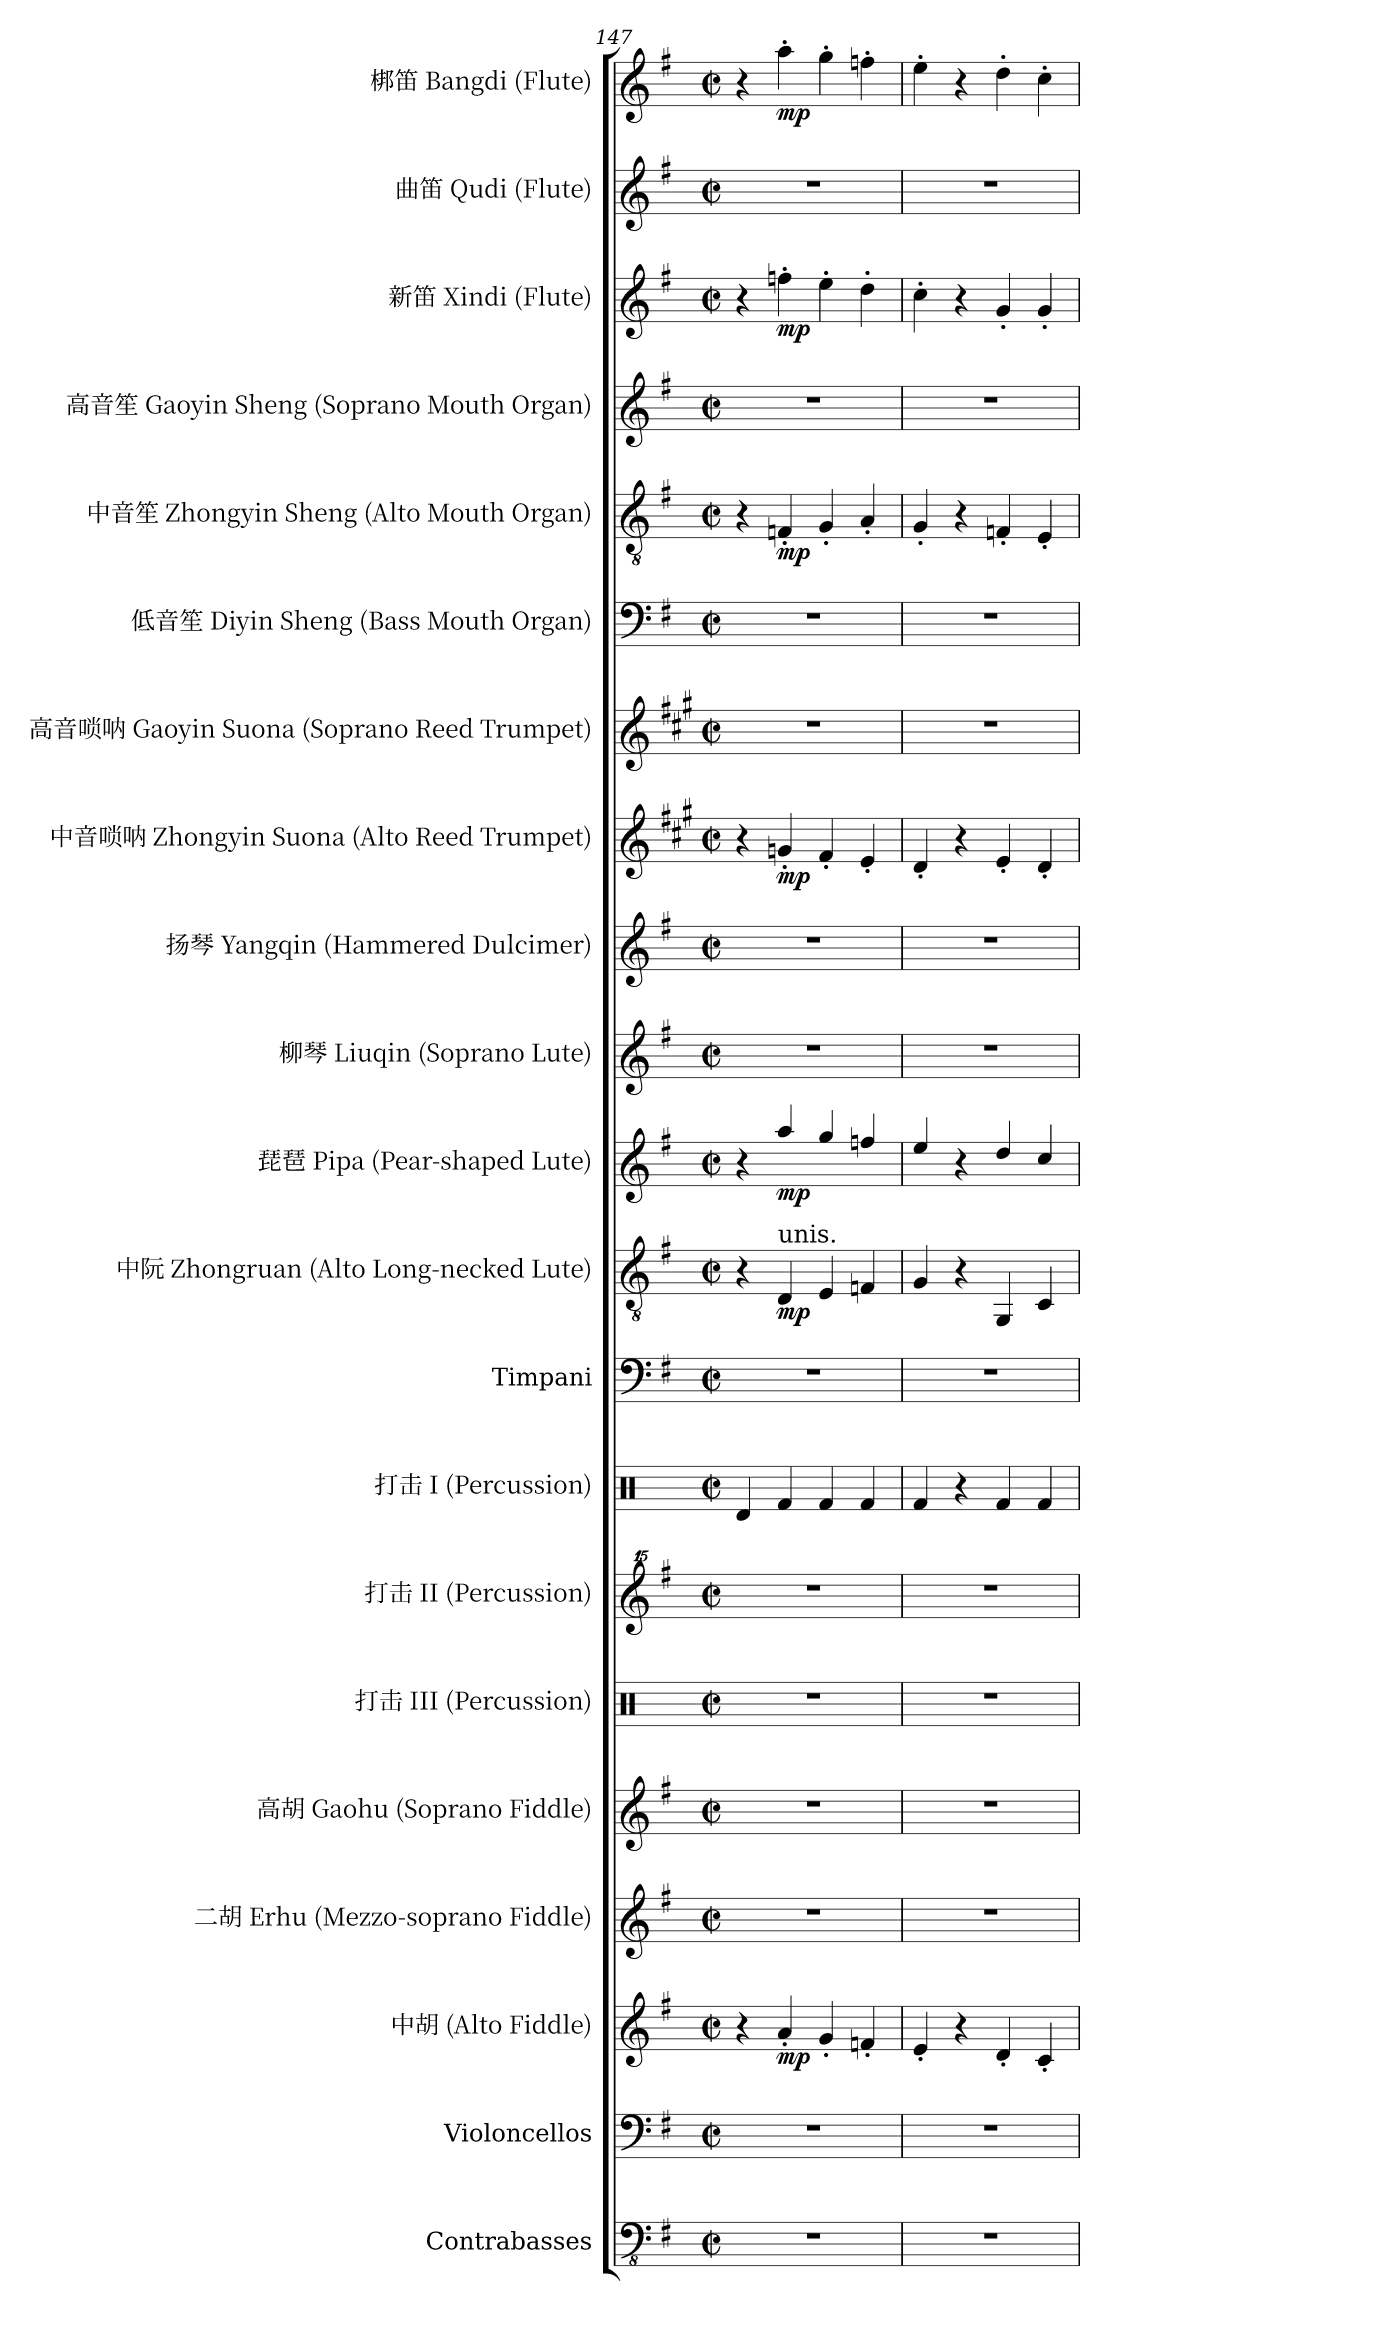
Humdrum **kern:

**kern	**kern	**kern	**dynam	**kern	**kern	**kern	**kern	**kern	**kern	**kern	**dynam	**kern	**dynam	**kern	**kern	**kern	**dynam	**kern	**kern	**kern	**dynam	**kern	**kern	**dynam	**kern	**kern	**dynam
*part21	*part20	*part19	*part19	*part18	*part17	*part16	*part15	*part14	*part13	*part12	*part12	*part11	*part11	*part10	*part9	*part8	*part8	*part7	*part6	*part5	*part5	*part4	*part3	*part3	*part2	*part1	*part1
*staff21	*staff20	*staff19	*staff19	*staff18	*staff17	*staff16	*staff15	*staff14	*staff13	*staff12	*staff12	*staff11	*staff11	*staff10	*staff9	*staff8	*staff8	*staff7	*staff6	*staff5	*staff5	*staff4	*staff3	*staff3	*staff2	*staff1	*staff1
*I"Contrabasses	*I"Violoncellos	*I"中胡 (Alto Fiddle)	*	*I"二胡 Erhu (Mezzo-soprano Fiddle)	*I"高胡 Gaohu (Soprano Fiddle)	*I"打击 III (Percussion)	*I"打击 II (Percussion)	*I"打击 I (Percussion)	*I"Timpani	*I"中阮 Zhongruan (Alto Long-necked Lute)	*	*I"琵琶 Pipa (Pear-shaped Lute)	*	*I"柳琴 Liuqin (Soprano Lute)	*I"扬琴 Yangqin  (Hammered Dulcimer)	*I"中音唢呐 Zhongyin Suona (Alto Reed Trumpet)	*	*I"高音唢呐 Gaoyin Suona (Soprano Reed Trumpet)	*I"低音笙 Diyin Sheng (Bass Mouth Organ)	*I"中音笙 Zhongyin Sheng (Alto Mouth Organ)	*	*I"高音笙 Gaoyin Sheng (Soprano Mouth Organ)	*I"新笛 Xindi (Flute)	*	*I"曲笛 Qudi (Flute)	*I"梆笛 Bangdi (Flute)	*
*I'Cbs.	*I'Vcs.	*	*	*	*	*I'打击 III	*I'打击 II	*I'打击 I	*I'Timp.	*	*	*	*	*	*	*	*	*	*	*	*	*	*	*	*	*	*
*clefFv4	*clefF4	*clefG2	*	*clefG2	*clefG2	*clefX	*clefG^^2	*clefX	*clefF4	*clefGv2	*	*clefG2	*	*clefG2	*clefG2	*clefG2	*	*clefG2	*clefF4	*clefGv2	*	*clefG2	*clefG2	*	*clefG2	*clefG2	*
*	*	*	*	*	*	*	*	*	*	*	*	*ITrd7c12	*	*	*	*ITrd1c2	*	*ITrd1c2	*	*	*	*	*	*	*	*	*
*k[f#]	*k[f#]	*k[f#]	*	*k[f#]	*k[f#]	*k[]	*k[f#]	*k[]	*k[f#]	*k[f#]	*	*k[f#]	*	*k[f#]	*k[f#]	*k[f#]	*	*k[f#]	*k[f#]	*k[f#]	*	*k[f#]	*k[f#]	*	*k[f#]	*k[f#]	*
*M2/2	*M2/2	*M2/2	*	*M2/2	*M2/2	*M2/2	*M2/2	*M2/2	*M2/2	*M2/2	*	*M2/2	*	*M2/2	*M2/2	*M2/2	*	*M2/2	*M2/2	*M2/2	*	*M2/2	*M2/2	*	*M2/2	*M2/2	*
*met(c|)	*met(c|)	*met(c|)	*	*met(c|)	*met(c|)	*met(c|)	*met(c|)	*met(c|)	*met(c|)	*met(c|)	*	*met(c|)	*	*met(c|)	*met(c|)	*met(c|)	*	*met(c|)	*met(c|)	*met(c|)	*	*met(c|)	*met(c|)	*	*met(c|)	*met(c|)	*
=147	=147	=147	=147	=147	=147	=147	=147	=147	=147	=147	=147	=147	=147	=147	=147	=147	=147	=147	=147	=147	=147	=147	=147	=147	=147	=147	=147
1r	1r	4r	.	1r	1r	1r	1r	4Rd/	1r	4r	.	4r	.	1r	1r	4r	.	1r	1r	4r	.	1r	4r	.	1r	4r	.
!	!	!	!	!	!	!	!	!	!	!LO:TX:a:t=unis.	!	!	!	!	!	!	!	!	!	!	!	!	!	!	!	!	!
!	!	!	!LO:DY:b	!	!	!	!	!	!	!	!LO:DY:b	!	!LO:DY:b	!	!	!	!LO:DY:b	!	!	!	!LO:DY:b	!	!	!LO:DY:b	!	!	!LO:DY:b
.	.	4a'/	mp	.	.	.	.	4Rf/	.	4D/	mp	4a/	mp	.	.	4fn'/	mp	.	.	4Fn'/	mp	.	4ffn'\	mp	.	4aa'\	mp
.	.	4g'/	.	.	.	.	.	4Rf/	.	4E/	.	4g/	.	.	.	4e'/	.	.	.	4G'/	.	.	4ee'\	.	.	4gg'\	.
.	.	4fn'/	.	.	.	.	.	4Rf/	.	4Fn/	.	4fn/	.	.	.	4d'/	.	.	.	4A'/	.	.	4dd'\	.	.	4ffn'\	.
=148	=148	=148	=148	=148	=148	=148	=148	=148	=148	=148	=148	=148	=148	=148	=148	=148	=148	=148	=148	=148	=148	=148	=148	=148	=148	=148	=148
1r	1r	4e'/	.	1r	1r	1r	1r	4Rf/	1r	4G/	.	4e/	.	1r	1r	4c'/	.	1r	1r	4G'/	.	1r	4cc'\	.	1r	4ee'\	.
.	.	4r	.	.	.	.	.	4r	.	4r	.	4r	.	.	.	4r	.	.	.	4r	.	.	4r	.	.	4r	.
.	.	4d'/	.	.	.	.	.	4Rf/	.	4GG/	.	4d/	.	.	.	4d'/	.	.	.	4Fn'/	.	.	4g'/	.	.	4dd'\	.
.	.	4c'/	.	.	.	.	.	4Rf/	.	4C/	.	4c/	.	.	.	4c'/	.	.	.	4E'/	.	.	4g'/	.	.	4cc'\	.
=	=	=	=	=	=	=	=	=	=	=	=	=	=	=	=	=	=	=	=	=	=	=	=	=	=	=	=
*-	*-	*-	*-	*-	*-	*-	*-	*-	*-	*-	*-	*-	*-	*-	*-	*-	*-	*-	*-	*-	*-	*-	*-	*-	*-	*-	*-
